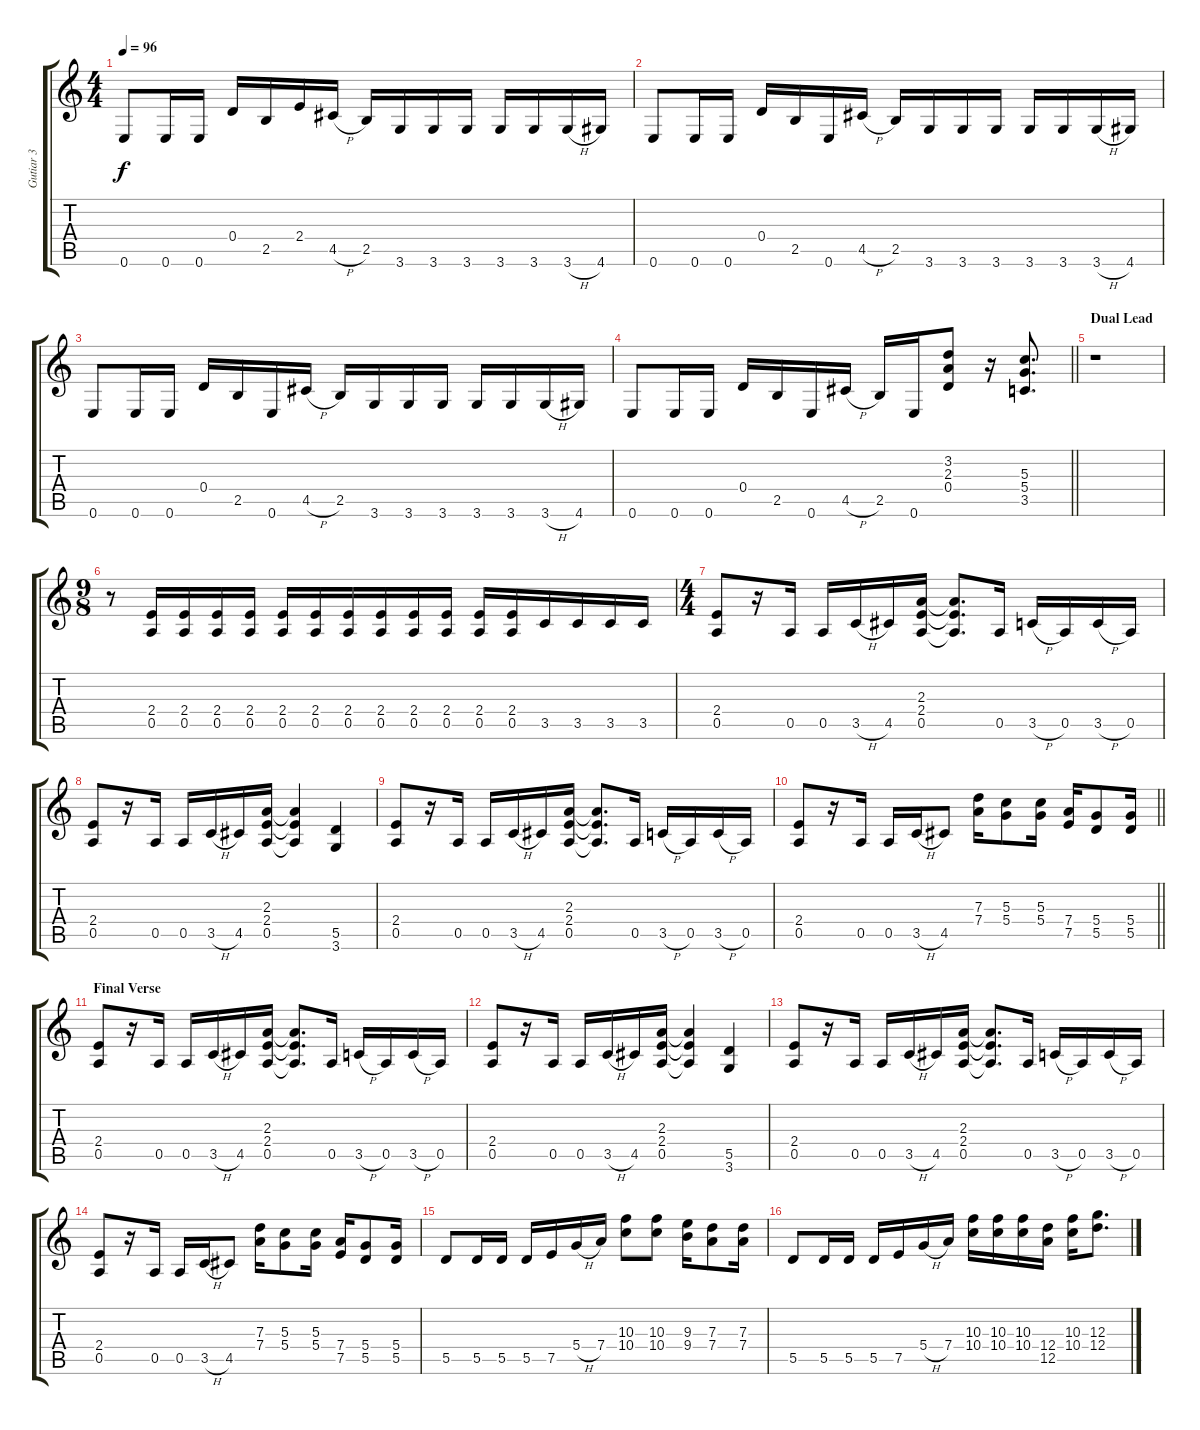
\track ("Gutiar 3" "Gutiar 3") {instrument distortionguitar}
\staff {score tabs}
\tuning (E4 B3 G3 D3 A2 E2) {hide}
\ts (4 4)
\tempo 96
\clef g2
\ks c
0.6.8{dy f} 0.6.16 0.6.16 0.4.16 2.5.16 2.4.16 4.5{h}.16 2.5.16 3.6.16 3.6.16 3.6.16 3.6.16 3.6.16 3.6{h}.16 4.6.16 |
0.6.8 0.6.16 0.6.16 0.4.16 2.5.16 0.6.16 4.5{h}.16 2.5.16 3.6.16 3.6.16 3.6.16 3.6.16 3.6.16 3.6{h}.16 4.6.16 |
0.6.8 0.6.16 0.6.16 0.4.16 2.5.16 0.6.16 4.5{h}.16 2.5.16 3.6.16 3.6.16 3.6.16 3.6.16 3.6.16 3.6{h}.16 4.6.16 |
\barLineRight lightlight
0.6.8 0.6.16 0.6.16 0.4.16 2.5.16 0.6.16 4.5{h}.16 2.5.16 0.6.16 (3.2 2.3 0.4).8 r.16 (5.3 5.4 3.5).8{d} |
\section ("" "Dual Lead")
r.1 |
\ts (9 8)
r.8 (2.4 0.5).16 (2.4 0.5).16 (2.4 0.5).16 (2.4 0.5).16 (2.4 0.5).16 (2.4 0.5).16 (2.4 0.5).16 (2.4 0.5).16 (2.4 0.5).16 (2.4 0.5).16 (2.4 0.5).16 (2.4 0.5).16 3.5.16 3.5.16 3.5.16 3.5.16 |
\ts (4 4)
(2.4 0.5).8 r.16 0.5.16 0.5.16 3.5{h}.16 4.5.16 (2.3 2.4 0.5).16 (2.3{t} 2.4{t} 0.5{t}).8{d} 0.5.16 3.5{h}.16 0.5.16 3.5{h}.16 0.5.16 |
(2.4 0.5).8 r.16 0.5.16 0.5.16 3.5{h}.16 4.5.16 (2.3 2.4 0.5).16 (2.3{t} 2.4{t} 0.5{t}).4 (5.5 3.6).4 |
(2.4 0.5).8 r.16 0.5.16 0.5.16 3.5{h}.16 4.5.16 (2.3 2.4 0.5).16 (2.3{t} 2.4{t} 0.5{t}).8{d} 0.5.16 3.5{h}.16 0.5.16 3.5{h}.16 0.5.16 |
\barLineRight lightlight
(2.4 0.5).8 r.16 0.5.16 0.5.16 3.5{h}.16 4.5.8 (7.3 7.4).16 (5.3 5.4).8 (5.3 5.4).16 (7.4 7.5).16 (5.4 5.5).8 (5.4 5.5).16 |
\section ("" "Final Verse")
(2.4 0.5).8 r.16 0.5.16 0.5.16 3.5{h}.16 4.5.16 (2.3 2.4 0.5).16 (2.3{t} 2.4{t} 0.5{t}).8{d} 0.5.16 3.5{h}.16 0.5.16 3.5{h}.16 0.5.16 |
(2.4 0.5).8 r.16 0.5.16 0.5.16 3.5{h}.16 4.5.16 (2.3 2.4 0.5).16 (2.3{t} 2.4{t} 0.5{t}).4 (5.5 3.6).4 |
(2.4 0.5).8 r.16 0.5.16 0.5.16 3.5{h}.16 4.5.16 (2.3 2.4 0.5).16 (2.3{t} 2.4{t} 0.5{t}).8{d} 0.5.16 3.5{h}.16 0.5.16 3.5{h}.16 0.5.16 |
(2.4 0.5).8 r.16 0.5.16 0.5.16 3.5{h}.16 4.5.8 (7.3 7.4).16 (5.3 5.4).8 (5.3 5.4).16 (7.4 7.5).16 (5.4 5.5).8 (5.4 5.5).16 |
5.5.8 5.5.16 5.5.16 5.5.16 7.5.16 5.4{h}.16 7.4.16 (10.3 10.4).8 (10.3 10.4).8 (9.3 9.4).16 (7.3 7.4).8 (7.3 7.4).16 |
5.5.8 5.5.16 5.5.16 5.5.16 7.5.16 5.4{h}.16 7.4.16 (10.3 10.4).16 (10.3 10.4).16 (10.3 10.4).16 (12.4 12.5).16 (10.3 10.4).16 (12.3 12.4).8{d}
